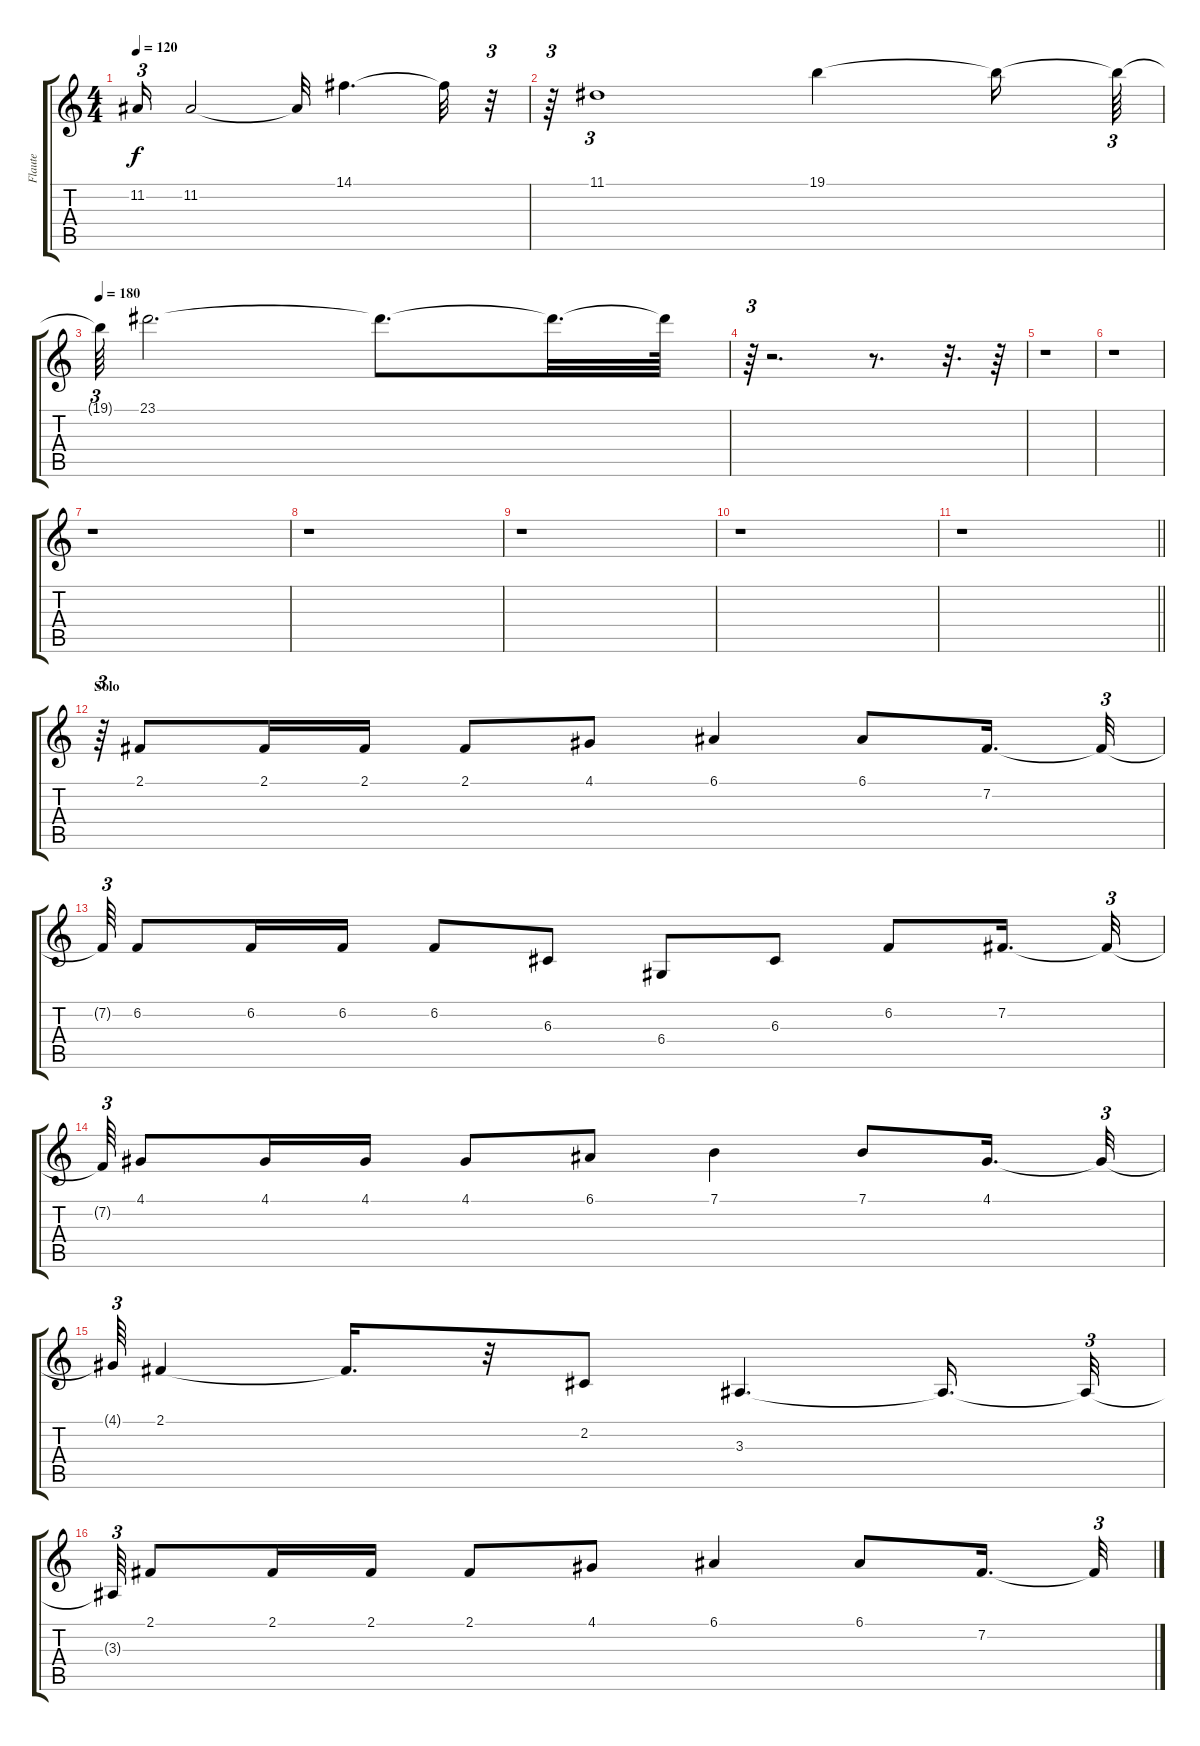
\track ("Flaute" "Flaute") {instrument flute}
\staff {score tabs}
\tuning (E4 B3 G3 D3 A2 E2) {hide}
\ts (4 4)
\tempo 120
\clef g2
\ks c
11.2{t}.16{tu (3 2) dy f} 11.2.2 11.2{t}.32 14.1.4{d} 14.1{t}.32 r.32{tu (3 2)} |
r.64{tu (3 2)} 11.1.1{tu (3 2)} 19.1.4 19.1{t}.16 19.1{t}.64{tu (3 2)} |
\tempo 180
19.1{t}.64{tu (3 2)} 23.1.2{d} 23.1{t}.8{d} 23.1{t}.32{d} 23.1{t}.64 |
r.64{tu (3 2)} r.2{d} r.8{d} r.32{d} r.64 |
r.1 |
r.1 |
r.1 |
r.1 |
r.1 |
r.1 |
\barLineRight lightlight
r.1 |
\section ("" "Solo")
r.64{tu (3 2)} 2.1.8{volume 14 instrument distortionguitar} 2.1.16 2.1.16 2.1.8 4.1.8 6.1.4 6.1.8 7.2.16{d} 7.2{t}.32{tu (3 2)} |
7.2{t}.64{tu (3 2)} 6.2.8 6.2.16 6.2.16 6.2.8 6.3.8 6.4.8 6.3.8 6.2.8 7.2.16{d} 7.2{t}.32{tu (3 2)} |
7.2{t}.64{tu (3 2)} 4.1.8 4.1.16 4.1.16 4.1.8 6.1.8 7.1.4 7.1.8 4.1.16{d} 4.1{t}.32{tu (3 2)} |
4.1{t}.64{tu (3 2)} 2.1.4 2.1{t}.16{d} r.32 2.2.8 3.3.4{d} 3.3{t}.16{d} 3.3{t}.32{tu (3 2)} |
3.3{t}.64{tu (3 2)} 2.1.8 2.1.16 2.1.16 2.1.8 4.1.8 6.1.4 6.1.8 7.2.16{d} 7.2{t}.32{tu (3 2)}
